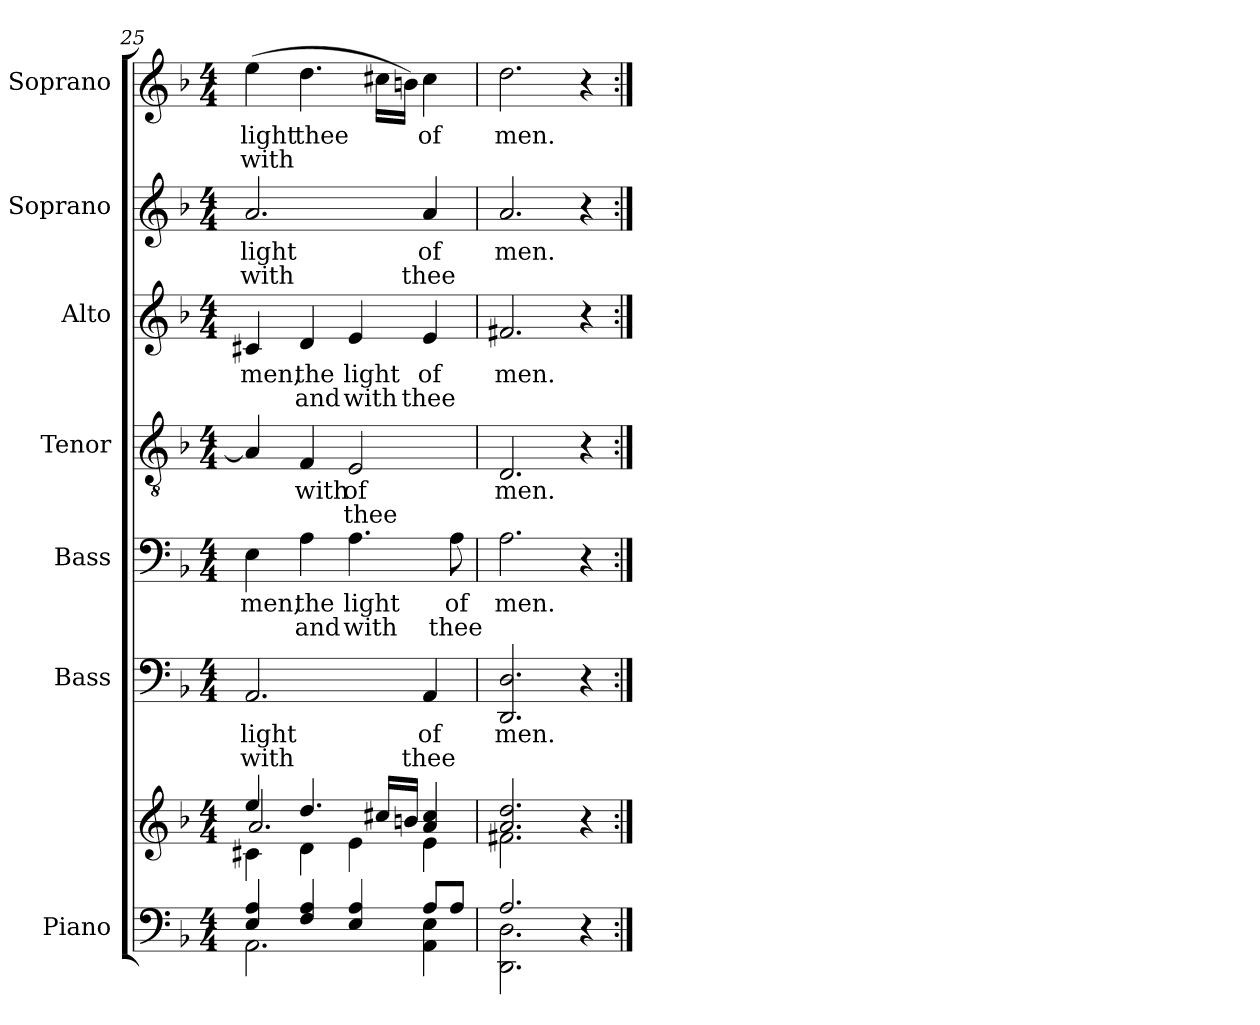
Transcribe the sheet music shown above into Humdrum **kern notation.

**kern	**kern	**kern	**text	**text	**kern	**text	**text	**kern	**text	**text	**kern	**text	**text	**kern	**text	**text	**kern	**text	**text
*part7	*part7	*part6	*part6	*part6	*part5	*part5	*part5	*part4	*part4	*part4	*part3	*part3	*part3	*part2	*part2	*part2	*part1	*part1	*part1
*staff8	*staff7	*staff6	*staff6	*staff6	*staff5	*staff5	*staff5	*staff4	*staff4	*staff4	*staff3	*staff3	*staff3	*staff2	*staff2	*staff2	*staff1	*staff1	*staff1
*I"Piano	*	*I"Bass	*	*	*I"Bass	*	*	*I"Tenor	*	*	*I"Alto	*	*	*I"Soprano	*	*	*I"Soprano	*	*
*	*	*I'B.	*	*	*I'B.	*	*	*I'T.	*	*	*I'A.	*	*	*I'S.	*	*	*I'S.	*	*
*clefF4	*clefG2	*clefF4	*	*	*clefF4	*	*	*clefGv2	*	*	*clefG2	*	*	*clefG2	*	*	*clefG2	*	*
*	*	*	*	*	*	*	*	*ITrd7c12	*	*	*	*	*	*	*	*	*	*	*
*k[b-]	*k[b-]	*k[b-]	*	*	*k[b-]	*	*	*k[b-]	*	*	*k[b-]	*	*	*k[b-]	*	*	*k[b-]	*	*
*F:	*F:	*F:	*	*	*F:	*	*	*F:	*	*	*F:	*	*	*F:	*	*	*F:	*	*
*M4/4	*M4/4	*M4/4	*	*	*M4/4	*	*	*M4/4	*	*	*M4/4	*	*	*M4/4	*	*	*M4/4	*	*
=25	=25	=25	=25	=25	=25	=25	=25	=25	=25	=25	=25	=25	=25	=25	=25	=25	=25	=25	=25
*^	*^	*	*	*	*	*	*	*	*	*	*	*	*	*	*	*	*	*	*
*	*	*	*^	*	*	*	*	*	*	*	*	*	*	*	*	*	*	*	*	*	*
!	!	!	!	!	!	!LO:LY:b:color=#000000	!LO:LY:b:color=#000000	!	!	!	!	!	!	!	!	!	!	!	!	!	!	!
!	!	!	!	!	!	!	!	!	!LO:LY:b:color=#000000	!	!	!	!	!	!	!	!	!	!	!	!	!
!	!	!	!	!	!	!	!	!	!	!	!	!	!	!	!LO:LY:b:color=#000000	!	!	!	!	!	!	!
!	!	!	!	!	!	!	!	!	!	!	!	!	!	!	!	!	!	!LO:LY:b:color=#000000	!LO:LY:b:color=#000000	!	!	!
!	!	!	!	!	!	!	!	!	!	!	!	!	!	!	!	!	!	!	!	!	!LO:LY:b:color=#000000	!LO:LY:b:color=#000000
4Ei/ 4Ai	2.AAi\	4eei/	4c#Xi\	2.ai/	2.AAi/	light	with	4Ei\	men,	.	4AAi/]	.	.	4c#Xi/	men,	.	2.ai/	light	with	(4eei\	light	with
!	!	!	!	!	!	!	!	!	!LO:LY:b:color=#000000	!LO:LY:b:color=#000000	!	!	!	!	!	!	!	!	!	!	!	!
!	!	!	!	!	!	!	!	!	!	!	!	!LO:LY:b:color=#000000	!	!	!	!	!	!	!	!	!	!
!	!	!	!	!	!	!	!	!	!	!	!	!	!	!	!LO:LY:b:color=#000000	!LO:LY:b:color=#000000	!	!	!	!	!	!
!	!	!	!	!	!	!	!	!	!	!	!	!	!	!	!	!	!	!	!	!	!LO:LY:b:color=#000000	!
4Fi/ 4Ai	.	4.ddi/	4di\	.	.	.	.	4Ai\	the	and	4FFi/	with	.	4di/	the	and	.	.	.	4.ddi\	thee	.
!	!	!	!	!	!	!	!	!	!LO:LY:b:color=#000000	!LO:LY:b:color=#000000	!	!	!	!	!	!	!	!	!	!	!	!
!	!	!	!	!	!	!	!	!	!	!	!	!LO:LY:b:color=#000000	!LO:LY:b:color=#000000	!	!	!	!	!	!	!	!	!
!	!	!	!	!	!	!	!	!	!	!	!	!	!	!	!LO:LY:b:color=#000000	!LO:LY:b:color=#000000	!	!	!	!	!	!
4Ei/ 4Ai	.	.	4ei\	.	.	.	.	4.Ai\	light	with	2EEi/	of	thee	4ei/	light	with	.	.	.	.	.	.
.	.	16cc#Xi/LL	.	.	.	.	.	.	.	.	.	.	.	.	.	.	.	.	.	16cc#Xi\LL	.	.
.	.	16bni/JJ	.	.	.	.	.	.	.	.	.	.	.	.	.	.	.	.	.	16bni\JJ)	.	.
!	!	!	!	!	!	!LO:LY:b:color=#000000	!LO:LY:b:color=#000000	!	!	!	!	!	!	!	!	!	!	!	!	!	!	!
!	!	!	!	!	!	!	!	!	!	!	!	!	!	!	!LO:LY:b:color=#000000	!LO:LY:b:color=#000000	!	!	!	!	!	!
!	!	!	!	!	!	!	!	!	!	!	!	!	!	!	!	!	!	!LO:LY:b:color=#000000	!LO:LY:b:color=#000000	!	!	!
!	!	!	!	!	!	!	!	!	!	!	!	!	!	!	!	!	!	!	!	!	!LO:LY:b:color=#000000	!
8Ai/L	4AAi\ 4Ei	4ai/ 4cc#i	4ei\	4ryy	4AAi/	of	thee	.	.	.	.	.	.	4ei/	of	thee	4ai/	of	thee	4cc#i\	of	.
!	!	!	!	!	!	!	!	!	!LO:LY:b:color=#000000	!LO:LY:b:color=#000000	!	!	!	!	!	!	!	!	!	!	!	!
8Ai/J	.	.	.	.	.	.	.	8Ai\	of	thee	.	.	.	.	.	.	.	.	.	.	.	.
*	*	*	*v	*v	*	*	*	*	*	*	*	*	*	*	*	*	*	*	*	*	*	*
=26	=26	=26	=26	=26	=26	=26	=26	=26	=26	=26	=26	=26	=26	=26	=26	=26	=26	=26	=26	=26	=26
!	!	!	!	!	!LO:LY:b:color=#000000	!	!	!	!	!	!	!	!	!	!	!	!	!	!	!	!
!	!	!	!	!	!	!	!	!LO:LY:b:color=#000000	!	!	!	!	!	!	!	!	!	!	!	!	!
!	!	!	!	!	!	!	!	!	!	!	!LO:LY:b:color=#000000	!	!	!	!	!	!	!	!	!	!
!	!	!	!	!	!	!	!	!	!	!	!	!	!	!LO:LY:b:color=#000000	!	!	!	!	!	!	!
!	!	!	!	!	!	!	!	!	!	!	!	!	!	!	!	!	!LO:LY:b:color=#000000	!	!	!	!
!	!	!	!	!	!	!	!	!	!	!	!	!	!	!	!	!	!	!	!	!LO:LY:b:color=#000000	!
2.Ai/	2.DDi\ 2.Di	2.ai/ 2.ddi	2.f#Xi\	2.DDi/ 2.Di	men.	.	2.Ai\	men.	.	2.DDi/	men.	.	2.f#Xi/	men.	.	2.ai/	men.	.	2.ddi\	men.	.
4r	4ryy	4r	4ryy	4r	.	.	4r	.	.	4r	.	.	4r	.	.	4r	.	.	4r	.	.
*v	*v	*	*	*	*	*	*	*	*	*	*	*	*	*	*	*	*	*	*	*	*
*	*v	*v	*	*	*	*	*	*	*	*	*	*	*	*	*	*	*	*	*	*
=:|!	=:|!	=:|!	=:|!	=:|!	=:|!	=:|!	=:|!	=:|!	=:|!	=:|!	=:|!	=:|!	=:|!	=:|!	=:|!	=:|!	=:|!	=:|!	=:|!
*-	*-	*-	*-	*-	*-	*-	*-	*-	*-	*-	*-	*-	*-	*-	*-	*-	*-	*-	*-
